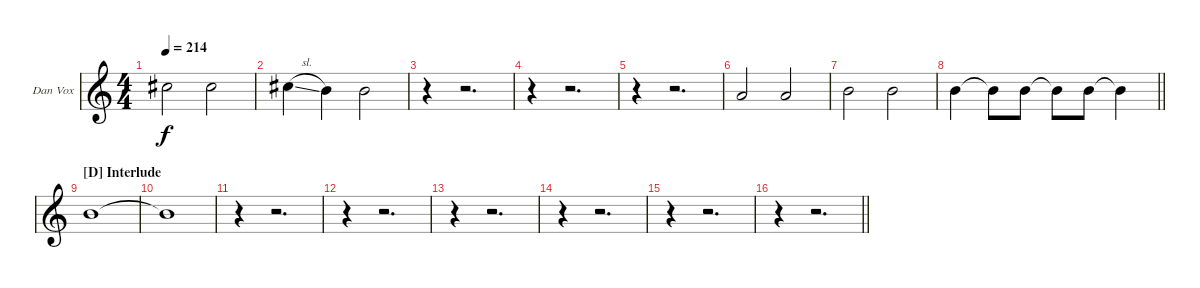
\bracketExtendMode groupsimilarinstruments
\firstSystemTrackNameOrientation horizontal
\otherSystemsTrackNameOrientation horizontal
\track ("Dan Andriano - Vocals" "Dan Vox") {instrument overdrivenguitar}
\staff {score}
\tuning (E4 B3 G3 D3 A2 E2)
\ts (4 4)
\tempo 214
\clef g2
\ks c
6.3.2{dy f} 6.3.2 |
6.3{sl}.4 4.3.4 4.3.2 |
r.4 r.2{d} |
r.4 r.2{d} |
r.4 r.2{d} |
2.3.2 2.3.2 |
4.3.2 4.3.2 |
\barLineRight lightlight
4.3.4 4.3{t}.8 4.3.8 4.3{t}.8 4.3.8 4.3{t}.4 |
\section ("D" "Interlude")
4.3.1 |
4.3{t}.1 |
r.4 r.2{d} |
r.4 r.2{d} |
r.4 r.2{d} |
r.4 r.2{d} |
r.4 r.2{d} |
\barLineRight lightlight
r.4 r.2{d}
